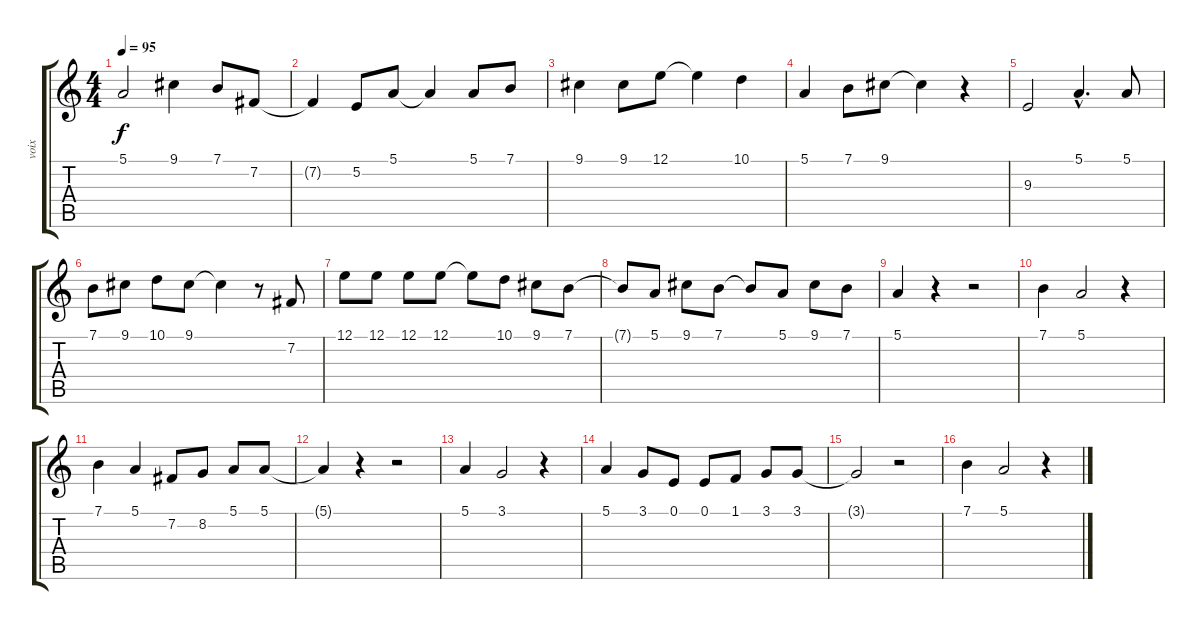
\track ("voix" "voix") {instrument acousticgrandpiano}
\staff {score tabs}
\tuning (E4 B3 G3 D3 A2 E2) {hide}
\ts (4 4)
\tempo 95
\clef g2
\ks c
5.1.2{dy f} 9.1.4 7.1.8 7.2.8 |
7.2{t}.4 5.2.8 5.1.8 5.1{t}.4 5.1.8 7.1.8 |
9.1.4 9.1.8 12.1.8 12.1{t}.4 10.1.4 |
5.1.4 7.1.8 9.1.8 9.1{t}.4 r.4 |
9.3.2 5.1{hac}.4{d} 5.1.8 |
7.1.8 9.1.8 10.1.8 9.1.8 9.1{t}.4 r.8 7.2.8 |
12.1.8 12.1.8 12.1.8 12.1.8 12.1{t}.8 10.1.8 9.1.8 7.1.8 |
7.1{t}.8 5.1.8 9.1.8 7.1.8 7.1{t}.8 5.1.8 9.1.8 7.1.8 |
5.1.4 r.4 r.2 |
7.1.4 5.1.2 r.4 |
7.1.4 5.1.4 7.2.8 8.2.8 5.1.8 5.1.8 |
5.1{t}.4 r.4 r.2 |
5.1.4 3.1.2 r.4 |
5.1.4 3.1.8 0.1.8 0.1.8 1.1.8 3.1.8 3.1.8 |
3.1{t}.2 r.2 |
7.1.4 5.1.2 r.4
